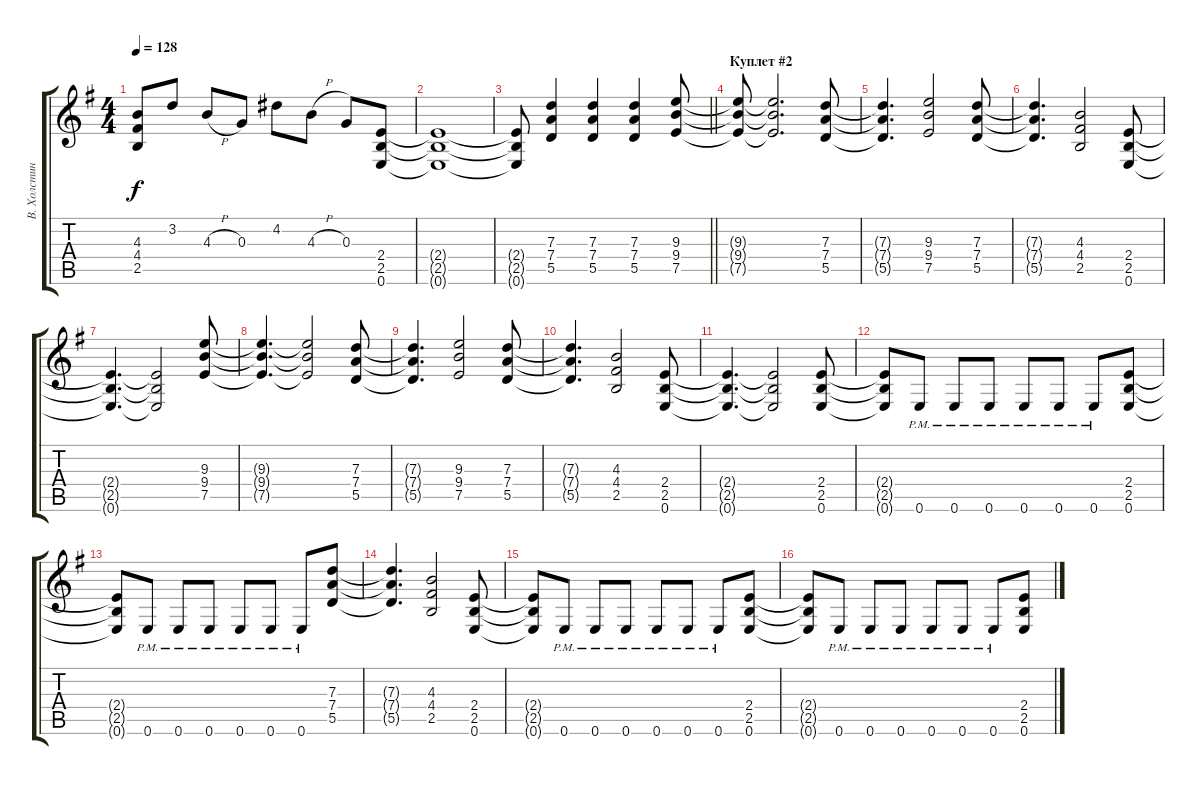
\track ("В. Холстинин" "В. Холстин") {instrument distortionguitar}
\staff {score tabs}
\tuning (E4 B3 G3 D3 A2 E2) {hide}
\ts (4 4)
\tempo 128
\clef g2
\ks g
(4.3{t} 4.4{t} 2.5{t}).8{dy f} 3.2.8 4.3{h}.8 0.3.8 4.2.8 4.3{h}.8 0.3.8 (2.4 2.5 0.6).8 |
(2.4{t} 2.5{t} 0.6{t}).1 |
\barLineRight lightlight
(2.4{t} 2.5{t} 0.6{t}).8 (7.3 7.4 5.5).4 (7.3 7.4 5.5).4 (7.3 7.4 5.5).4 (9.3 9.4 7.5).8 |
\section ("" "Куплет #2")
(9.3{t} 9.4{t} 7.5{t}).8 (9.3{t} 9.4{t} 7.5{t}).2{d} (7.3 7.4 5.5).8 |
(7.3{t} 7.4{t} 5.5{t}).4{d} (9.3 9.4 7.5).2 (7.3 7.4 5.5).8 |
(7.3{t} 7.4{t} 5.5{t}).4{d} (4.3 4.4 2.5).2 (2.4 2.5 0.6).8 |
(2.4{t} 2.5{t} 0.6{t}).4{d} (2.4{t} 2.5{t} 0.6{t}).2 (9.3 9.4 7.5).8 |
(9.3{t} 9.4{t} 7.5{t}).4{d} (9.3{t} 9.4{t} 7.5{t}).2 (7.3 7.4 5.5).8 |
(7.3{t} 7.4{t} 5.5{t}).4{d} (9.3 9.4 7.5).2 (7.3 7.4 5.5).8 |
(7.3{t} 7.4{t} 5.5{t}).4{d} (4.3 4.4 2.5).2 (2.4 2.5 0.6).8 |
(2.4{t} 2.5{t} 0.6{t}).4{d} (2.4{t} 2.5{t} 0.6{t}).2 (2.4 2.5 0.6).8 |
(2.4{t} 2.5{t} 0.6{t}).8 0.6{pm}.8 0.6{pm}.8 0.6{pm}.8 0.6{pm}.8 0.6{pm}.8 0.6{pm}.8 (2.4 2.5 0.6).8 |
(2.4{t} 2.5{t} 0.6{t}).8 0.6{pm}.8 0.6{pm}.8 0.6{pm}.8 0.6{pm}.8 0.6{pm}.8 0.6{pm}.8 (7.3 7.4 5.5).8 |
(7.3{t} 7.4{t} 5.5{t}).4{d} (4.3 4.4 2.5).2 (2.4 2.5 0.6).8 |
(2.4{t} 2.5{t} 0.6{t}).8 0.6{pm}.8 0.6{pm}.8 0.6{pm}.8 0.6{pm}.8 0.6{pm}.8 0.6{pm}.8 (2.4 2.5 0.6).8 |
(2.4{t} 2.5{t} 0.6{t}).8 0.6{pm}.8 0.6{pm}.8 0.6{pm}.8 0.6{pm}.8 0.6{pm}.8 0.6{pm}.8 (2.4 2.5 0.6).8
